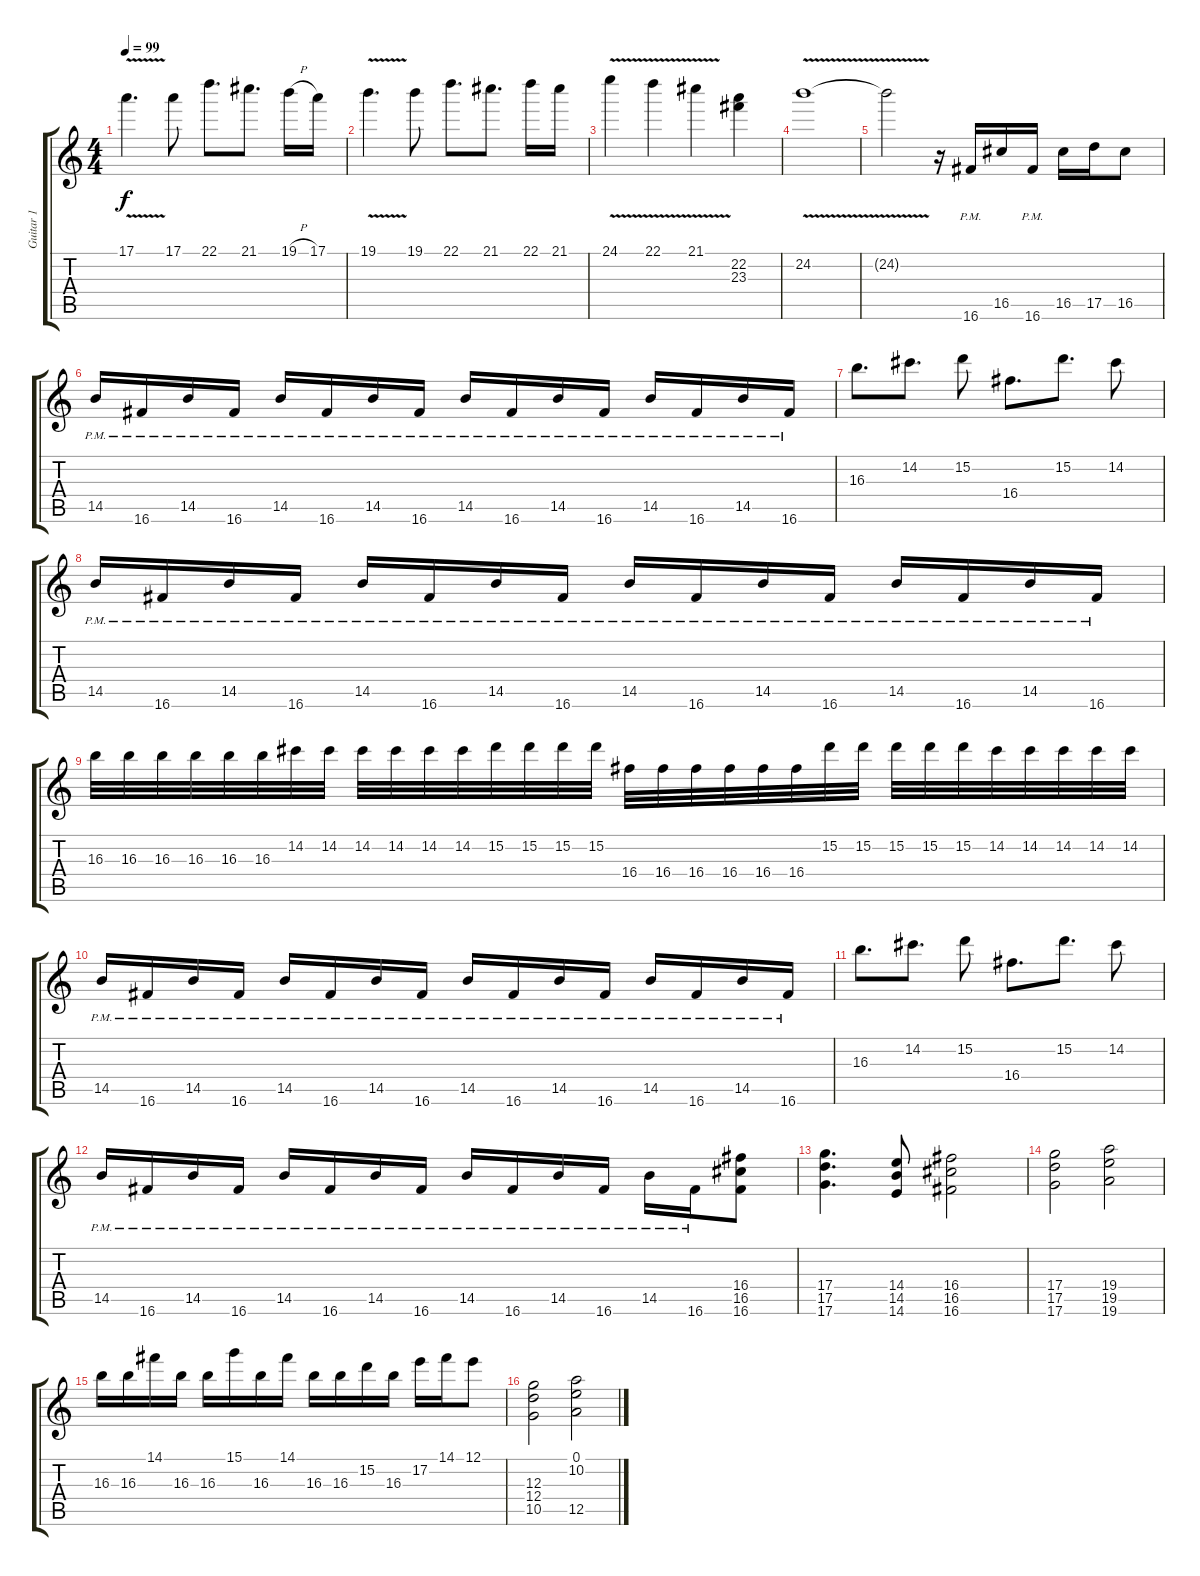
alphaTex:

\track ("Guitar 1" "Guitar 1") {solo instrument overdrivenguitar}
\staff {score tabs}
\tuning (E4 B3 G3 D3 A2 D2) {hide}
\ts (4 4)
\tempo 99
\clef g2
\ks c
17.1{v}.4{d dy f} 17.1.8 22.1.8{d} 21.1.8{d} 19.1{h}.16 17.1.16 |
19.1{v}.4{d} 19.1.8 22.1.8{d} 21.1.8{d} 22.1.16 21.1.16 |
24.1{v}.4 22.1{v}.4 21.1{v}.4 (22.2 23.3).4 |
24.2{v}.1 |
24.2{t}.2 r.16 16.6{pm}.16 16.5.16 16.6{pm}.16 16.5.16 17.5.16 16.5.8 |
14.5{pm}.16 16.6{pm}.16 14.5{pm}.16 16.6{pm}.16 14.5{pm}.16 16.6{pm}.16 14.5{pm}.16 16.6{pm}.16 14.5{pm}.16 16.6{pm}.16 14.5{pm}.16 16.6{pm}.16 14.5{pm}.16 16.6{pm}.16 14.5{pm}.16 16.6{pm}.16 |
16.3.8{d} 14.2.8{d} 15.2.8 16.4.8{d} 15.2.8{d} 14.2.8 |
14.5{pm}.16 16.6{pm}.16 14.5{pm}.16 16.6{pm}.16 14.5{pm}.16 16.6{pm}.16 14.5{pm}.16 16.6{pm}.16 14.5{pm}.16 16.6{pm}.16 14.5{pm}.16 16.6{pm}.16 14.5{pm}.16 16.6{pm}.16 14.5{pm}.16 16.6{pm}.16 |
16.3.32 16.3.32 16.3.32 16.3.32 16.3.32 16.3.32 14.2.32 14.2.32 14.2.32 14.2.32 14.2.32 14.2.32 15.2.32 15.2.32 15.2.32 15.2.32 16.4.32 16.4.32 16.4.32 16.4.32 16.4.32 16.4.32 15.2.32 15.2.32 15.2.32 15.2.32 15.2.32 14.2.32 14.2.32 14.2.32 14.2.32 14.2.32 |
14.5{pm}.16 16.6{pm}.16 14.5{pm}.16 16.6{pm}.16 14.5{pm}.16 16.6{pm}.16 14.5{pm}.16 16.6{pm}.16 14.5{pm}.16 16.6{pm}.16 14.5{pm}.16 16.6{pm}.16 14.5{pm}.16 16.6{pm}.16 14.5{pm}.16 16.6{pm}.16 |
16.3.8{d} 14.2.8{d} 15.2.8 16.4.8{d} 15.2.8{d} 14.2.8 |
14.5{pm}.16 16.6{pm}.16 14.5{pm}.16 16.6{pm}.16 14.5{pm}.16 16.6{pm}.16 14.5{pm}.16 16.6{pm}.16 14.5{pm}.16 16.6{pm}.16 14.5{pm}.16 16.6{pm}.16 14.5{pm}.16 16.6{pm}.16 (16.4 16.5 16.6).8 |
(17.4 17.5 17.6).4{d} (14.4 14.5 14.6).8 (16.4 16.5 16.6).2 |
(17.4 17.5 17.6).2 (19.4 19.5 19.6).2 |
16.3.16 16.3.16 14.1.16 16.3.16 16.3.16 15.1.16 16.3.16 14.1.16 16.3.16 16.3.16 15.2.16 16.3.16 17.2.16 14.1.16 12.1.8 |
(12.3 12.4 10.5).2 (0.1 10.2 12.5).2
